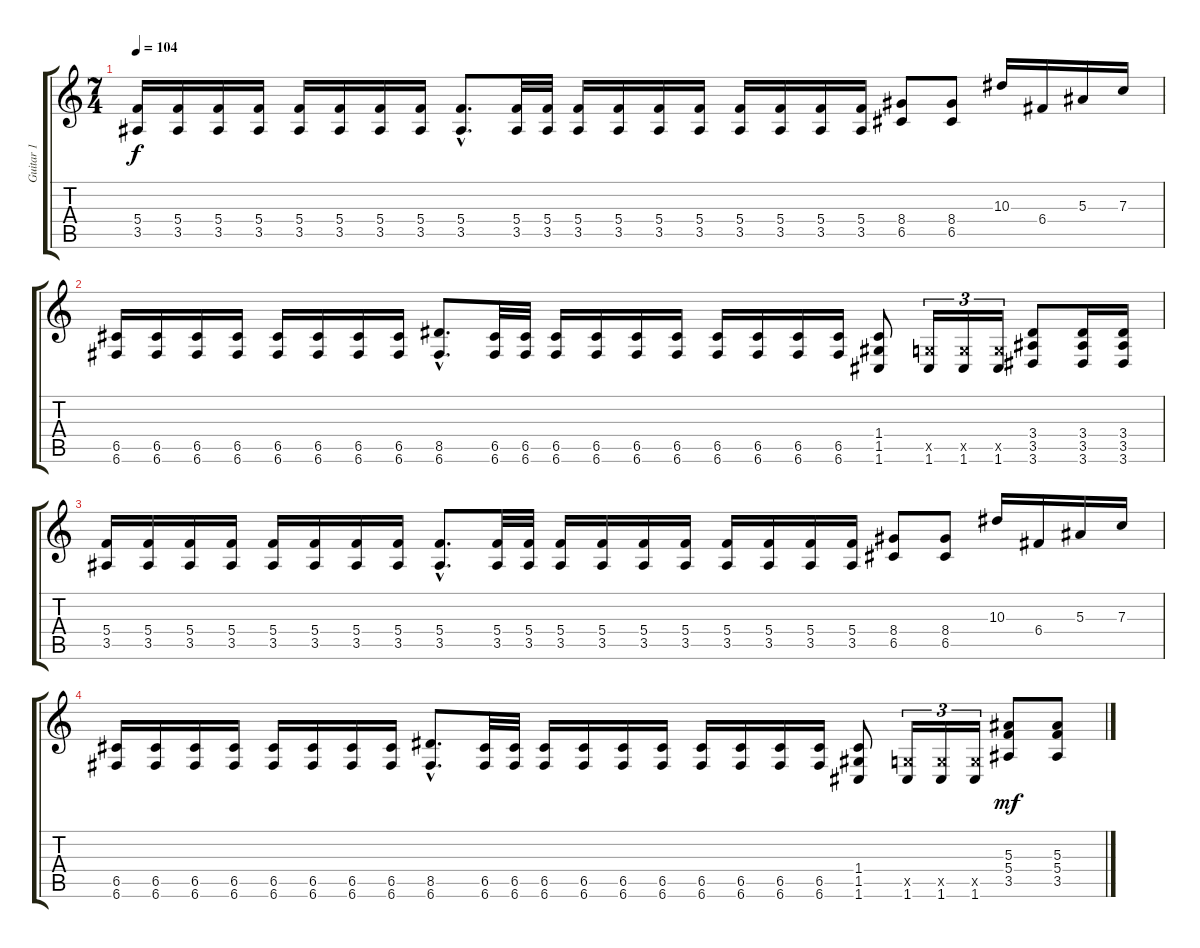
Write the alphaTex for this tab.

\track ("Guitar 1" "Guitar 1") {instrument distortionguitar}
\staff {score tabs}
\tuning (D4 A3 F3 C3 G2 C2) {hide}
\ts (7 4)
\tempo 104
\clef g2
\ks c
(5.4 3.5).16{dy f} (5.4 3.5).16 (5.4 3.5).16 (5.4 3.5).16 (5.4 3.5).16 (5.4 3.5).16 (5.4 3.5).16 (5.4 3.5).16 (5.4{hac} 3.5{hac}).8{d} (5.4 3.5).32 (5.4 3.5).32 (5.4 3.5).16 (5.4 3.5).16 (5.4 3.5).16 (5.4 3.5).16 (5.4 3.5).16 (5.4 3.5).16 (5.4 3.5).16 (5.4 3.5).16 (8.4 6.5).8 (8.4 6.5).8 10.3.16 6.4.16 5.3.16 7.3.16 |
(6.5 6.6).16 (6.5 6.6).16 (6.5 6.6).16 (6.5 6.6).16 (6.5 6.6).16 (6.5 6.6).16 (6.5 6.6).16 (6.5 6.6).16 (8.5{hac} 6.6{hac}).8{d} (6.5 6.6).32 (6.5 6.6).32 (6.5 6.6).16 (6.5 6.6).16 (6.5 6.6).16 (6.5 6.6).16 (6.5 6.6).16 (6.5 6.6).16 (6.5 6.6).16 (6.5 6.6).16 (1.4 1.5 1.6).8 (0.5{x} 1.6).16{tu (3 2)} (0.5{x} 1.6).16{tu (3 2)} (0.5{x} 1.6).16{tu (3 2)} (3.4 3.5 3.6).8 (3.4 3.5 3.6).16 (3.4 3.5 3.6).16 |
(5.4 3.5).16 (5.4 3.5).16 (5.4 3.5).16 (5.4 3.5).16 (5.4 3.5).16 (5.4 3.5).16 (5.4 3.5).16 (5.4 3.5).16 (5.4{hac} 3.5{hac}).8{d} (5.4 3.5).32 (5.4 3.5).32 (5.4 3.5).16 (5.4 3.5).16 (5.4 3.5).16 (5.4 3.5).16 (5.4 3.5).16 (5.4 3.5).16 (5.4 3.5).16 (5.4 3.5).16 (8.4 6.5).8 (8.4 6.5).8 10.3.16 6.4.16 5.3.16 7.3.16 |
(6.5 6.6).16 (6.5 6.6).16 (6.5 6.6).16 (6.5 6.6).16 (6.5 6.6).16 (6.5 6.6).16 (6.5 6.6).16 (6.5 6.6).16 (8.5{hac} 6.6{hac}).8{d} (6.5 6.6).32 (6.5 6.6).32 (6.5 6.6).16 (6.5 6.6).16 (6.5 6.6).16 (6.5 6.6).16 (6.5 6.6).16 (6.5 6.6).16 (6.5 6.6).16 (6.5 6.6).16 (1.4 1.5 1.6).8 (0.5{x} 1.6).16{tu (3 2)} (0.5{x} 1.6).16{tu (3 2)} (0.5{x} 1.6).16{tu (3 2)} (5.3 5.4 3.5).8{dy mf} (5.3 5.4 3.5).8
